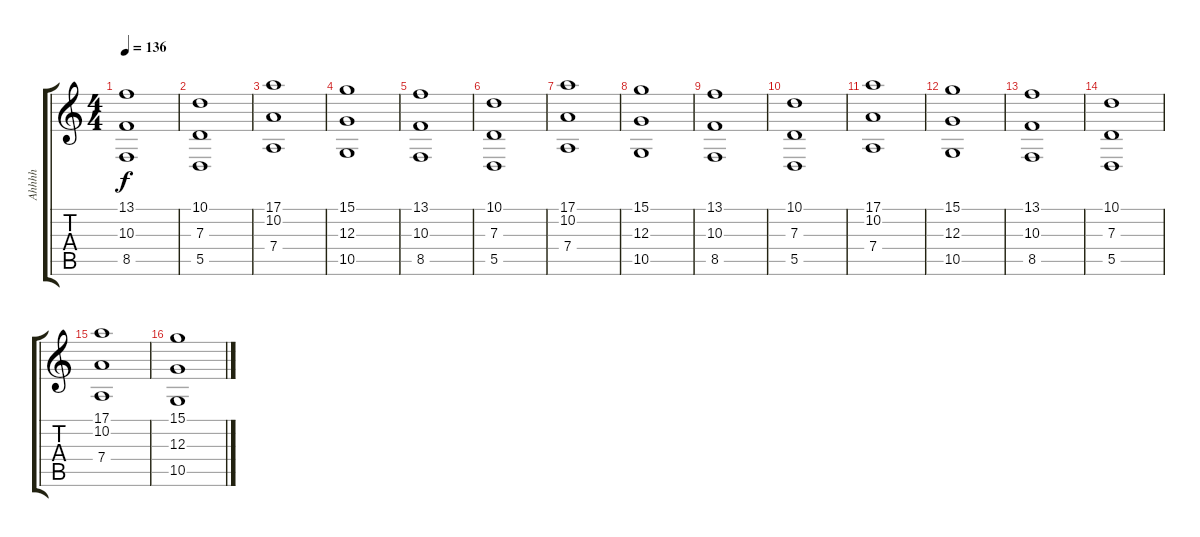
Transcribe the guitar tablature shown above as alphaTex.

\track ("Ahhhh" "Ahhhh") {instrument choiraahs}
\staff {score tabs}
\tuning (E4 B3 G3 D3 A2 D2) {hide}
\ts (4 4)
\tempo 136
\clef g2
\ks c
(13.1 10.3 8.5).1{dy f} |
(10.1 7.3 5.5).1 |
(17.1 10.2 7.4).1 |
(15.1 12.3 10.5).1 |
(13.1 10.3 8.5).1 |
(10.1 7.3 5.5).1 |
(17.1 10.2 7.4).1 |
(15.1 12.3 10.5).1 |
(13.1 10.3 8.5).1 |
(10.1 7.3 5.5).1 |
(17.1 10.2 7.4).1 |
(15.1 12.3 10.5).1 |
(13.1 10.3 8.5).1 |
(10.1 7.3 5.5).1 |
(17.1 10.2 7.4).1 |
(15.1 12.3 10.5).1
